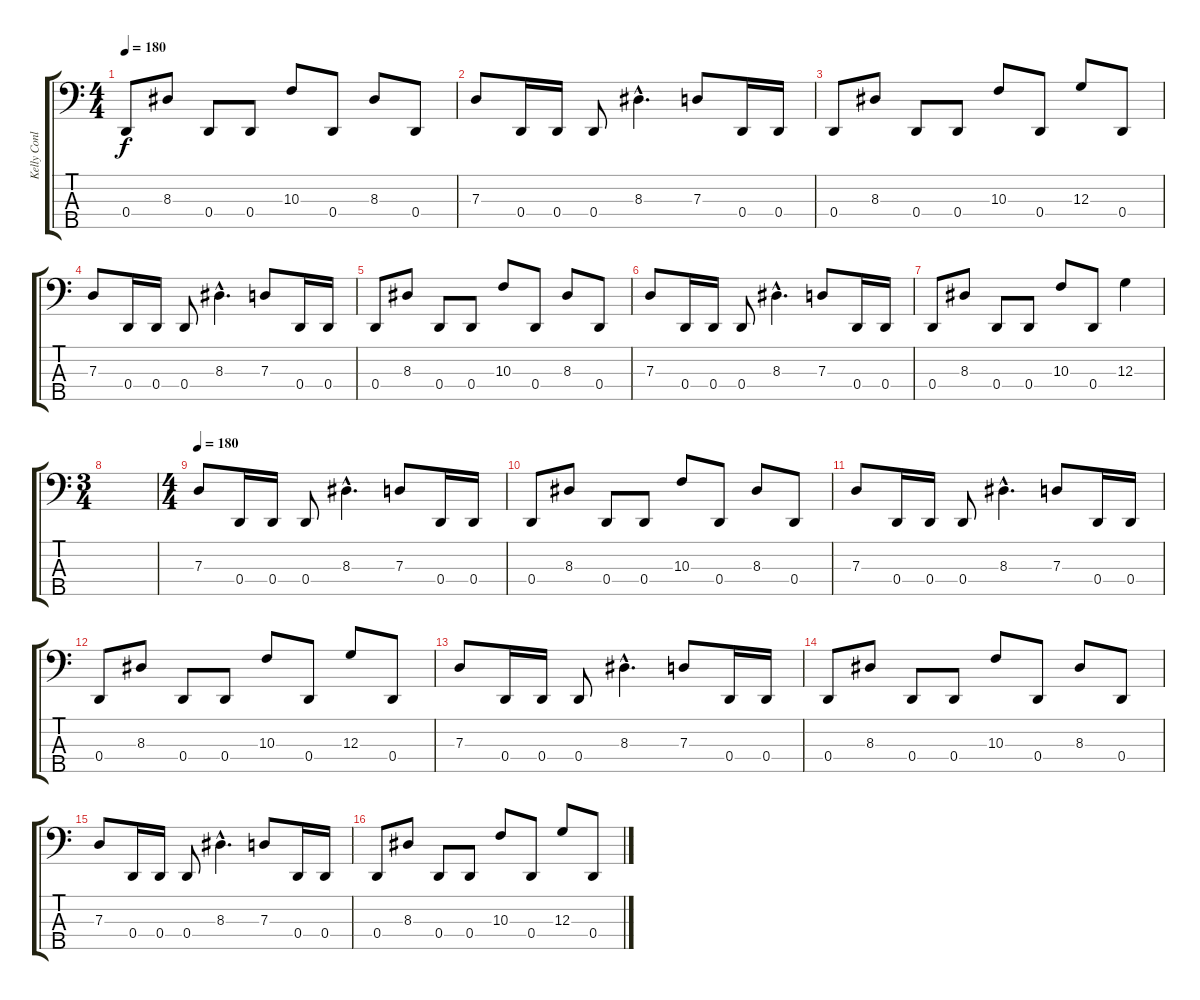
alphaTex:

\track ("Kelly Conlon" "Kelly Conl") {instrument slapbass2}
\staff {score tabs}
\tuning (F2 C2 G1 D1 A0) {hide}
\ts (4 4)
\tempo 180
\clef f4
\ks c
0.4.8{dy f} 8.3.8 0.4.8 0.4.8 10.3.8 0.4.8 8.3.8 0.4.8 |
7.3.8 0.4.16 0.4.16 0.4.8 8.3{hac}.4{d} 7.3.8 0.4.16 0.4.16 |
0.4.8 8.3.8 0.4.8 0.4.8 10.3.8 0.4.8 12.3.8 0.4.8 |
7.3.8 0.4.16 0.4.16 0.4.8 8.3{hac}.4{d} 7.3.8 0.4.16 0.4.16 |
0.4.8 8.3.8 0.4.8 0.4.8 10.3.8 0.4.8 8.3.8 0.4.8 |
7.3.8 0.4.16 0.4.16 0.4.8 8.3{hac}.4{d} 7.3.8 0.4.16 0.4.16 |
0.4.8 8.3.8 0.4.8 0.4.8 10.3.8 0.4.8 12.3.4 |
\ts (3 4)
|
\ts (4 4)
\tempo 180
7.3.8 0.4.16 0.4.16 0.4.8 8.3{hac}.4{d} 7.3.8 0.4.16 0.4.16 |
0.4.8 8.3.8 0.4.8 0.4.8 10.3.8 0.4.8 8.3.8 0.4.8 |
7.3.8 0.4.16 0.4.16 0.4.8 8.3{hac}.4{d} 7.3.8 0.4.16 0.4.16 |
0.4.8 8.3.8 0.4.8 0.4.8 10.3.8 0.4.8 12.3.8 0.4.8 |
7.3.8 0.4.16 0.4.16 0.4.8 8.3{hac}.4{d} 7.3.8 0.4.16 0.4.16 |
0.4.8 8.3.8 0.4.8 0.4.8 10.3.8 0.4.8 8.3.8 0.4.8 |
7.3.8 0.4.16 0.4.16 0.4.8 8.3{hac}.4{d} 7.3.8 0.4.16 0.4.16 |
0.4.8 8.3.8 0.4.8 0.4.8 10.3.8 0.4.8 12.3.8 0.4.8
